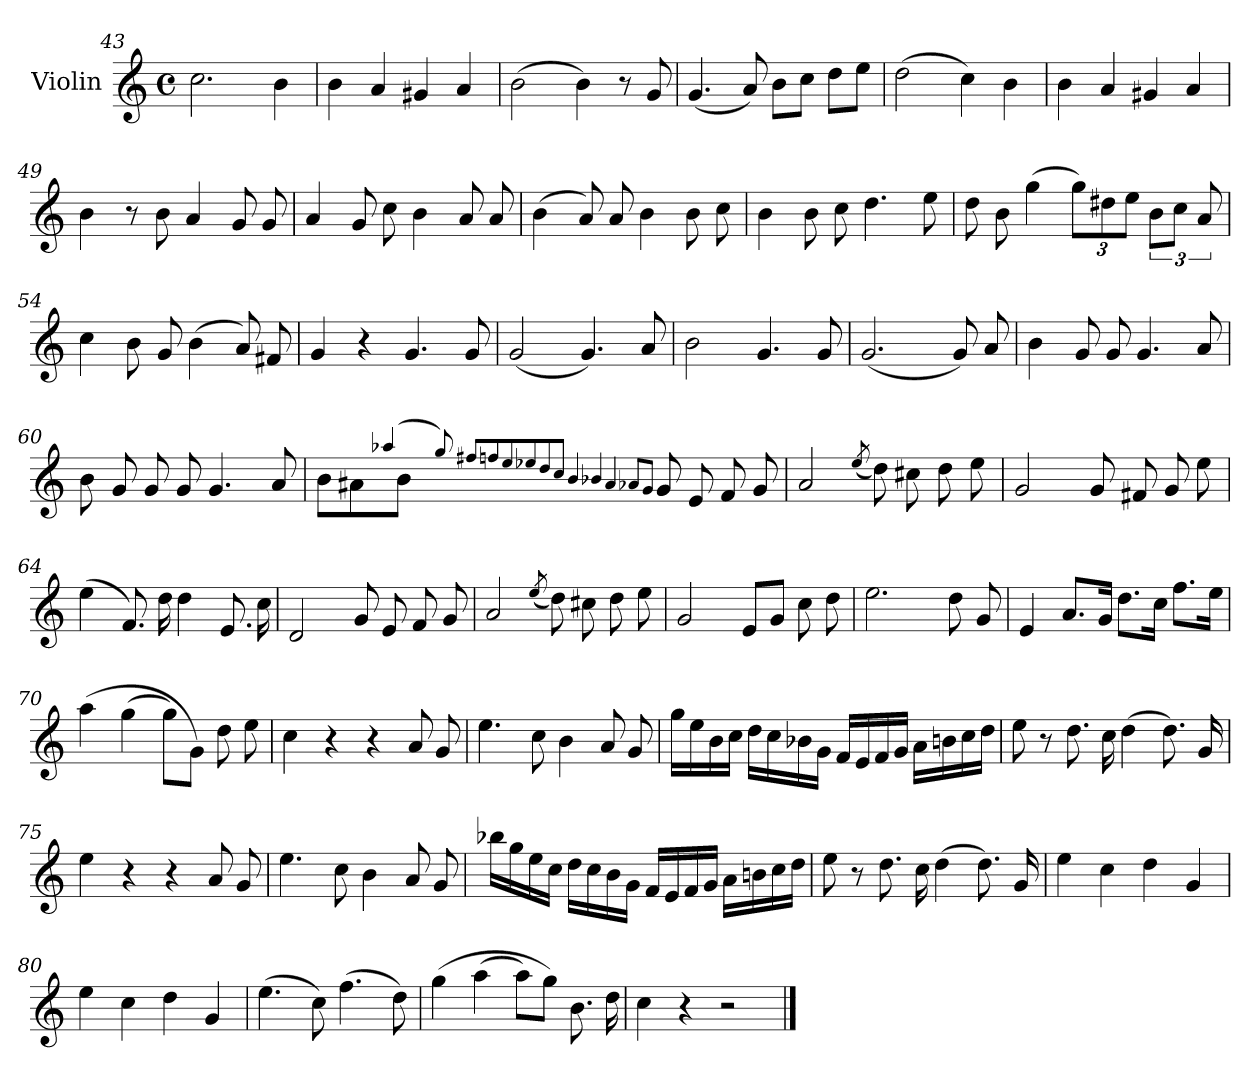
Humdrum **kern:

**kern
*part1
*staff1
*I"Violin
*I'Vln.
*clefG2
*k[]
*M4/4
*met(c)
=43
2.cc\
4b\
=44
4b\
4a/
4g#X/
4a/
!!LO:LB:g=z
=45
(>2b\
4b\)
8r
8g/
=46
(<4.g/
8a/)
8b\L
8cc\J
8dd\L
8ee\J
=47
(>2dd\
4cc\)
4b\
=48
4b\
4a/
4g#X/
4a/
=49
4b\
8r
8b\
4a/
8g/
8g/
=50
4a/
8g/
8cc\
4b\
8a/
8a/
!!LO:LB:g=z
=51
(>4b\
8a/)
8a/
4b\
8b\
8cc\
=52
4b\
8b\
8cc\
4.dd\
8ee\
=53
8dd\
8b\
(>4gg\
*Xbrackettup
12gg\L)
12dd#X\
12ee\J
*brackettup
12b\L
12cc\J
12a/
=54
4cc\
8b\
8g/
(>4b\
8a/)
8f#X/
=55
4g/
4r
4.g/
8g/
!!LO:PB:g=z
=56
(<2g/
4.g/)
8a/
=57
2b\
4.g/
8g/
=58
(<2.g/
8g/)
8a/
=59
4b\
8g/
8g/
4.g/
8a/
=60
8b\
8g/
8g/
8g/
4.g/
8a/
!!LO:LB:g=z
=61
8b\L
8a#X\
(>4qqaa-X/
8b\J
8qqgg/)
8qqff#X/L
8qqffn/
8qqee/
8qqee-X/
8qqdd/
8qqcc/J
4qqb/
4qqb-X/
4qqa#/
8qqa-X/L
8qqg/J
8g/
8e/
8f/
8g/
=62
2a/
(<8qee/
8dd\)
8cc#X\
8dd\
8ee\
=63
2g/
8g/
8f#X/
8g/
8ee\
=64
(>4ee\
8.f/)
16dd\
4dd\
8.e/
16cc\
!!LO:LB:g=z
=65
2d/
8g/
8e/
8f/
8g/
=66
2a/
(<8qee/
8dd\)
8cc#X\
8dd\
8ee\
=67
2g/
8e/L
8g/J
8cc\
8dd\
=68
2.ee\
8dd\
8g/
=69
4e/
8.a/L
16g/Jk
8.dd\L
16cc\Jk
8.ff\L
16ee\Jk
!!LO:LB:g=z
=70
(>4aa\
(>4gg\
8gg\L)
8g\J)
8dd\
8ee\
=71
4cc\
4r
4r
8a/
8g/
=72
4.ee\
8cc\
4b\
8a/
8g/
=73
16gg\LL
16ee\
16b\
16cc\JJ
16dd\LL
16cc\
16b-X\
16g\JJ
16f/LL
16e/
16f/
16g/JJ
16a\LL
16bn\
16cc\
16dd\JJ
!!LO:LB:g=z
=74
8ee\
8r
8.dd\
16cc\
(>4dd\
8.dd\)
16g/
=75
4ee\
4r
4r
8a/
8g/
=76
4.ee\
8cc\
4b\
8a/
8g/
=77
16bb-X\LL
16gg\
16ee\
16cc\JJ
16dd\LL
16cc\
16b\
16g\JJ
16f/LL
16e/
16f/
16g/JJ
16a\LL
16bn\
16cc\
16dd\JJ
!!LO:LB:g=z
=78
8ee\
8r
8.dd\
16cc\
(>4dd\
8.dd\)
16g/
=79
4ee\
4cc\
4dd\
4g/
=80
4ee\
4cc\
4dd\
4g/
=81
(>4.ee\
8cc\)
(>4.ff\
8dd\)
=82
(>4gg\
(>4aa\
8aa\L)
8gg\J)
8.b\
16dd\
!!LO:LB:g=z
=83
4cc\
4r
2r
==
*-
